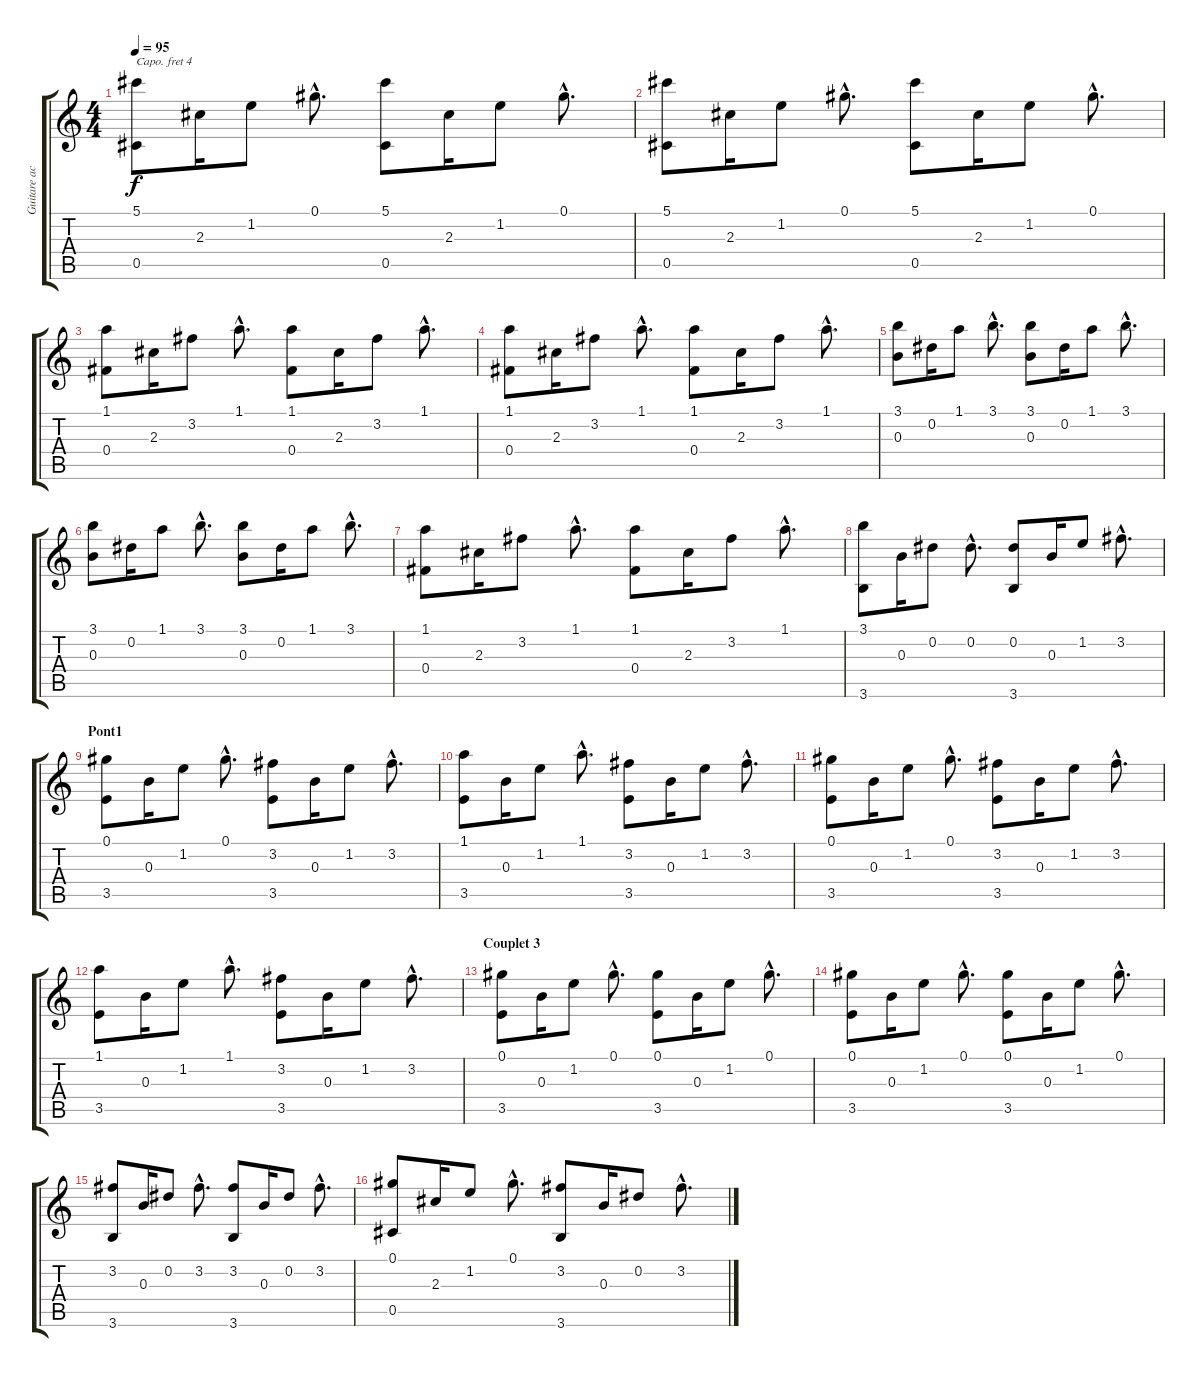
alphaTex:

\track ("Guitare acoustique1" "Guitare ac") {instrument acousticguitarnylon}
\staff {score tabs}
\capo 4
\tuning (E4 B3 G3 D3 A2 E2) {hide}
\ts (4 4)
\tempo 95
\clef g2
\ks c
(5.1 0.5).8{dy f} 2.3.16 1.2.8 0.1{hac}.8{d} (5.1 0.5).8 2.3.16 1.2.8 0.1{hac}.8{d} |
(5.1 0.5).8 2.3.16 1.2.8 0.1{hac}.8{d} (5.1 0.5).8 2.3.16 1.2.8 0.1{hac}.8{d} |
(1.1 0.4).8 2.3.16 3.2.8 1.1{hac}.8{d} (1.1 0.4).8 2.3.16 3.2.8 1.1{hac}.8{d} |
(1.1 0.4).8 2.3.16 3.2.8 1.1{hac}.8{d} (1.1 0.4).8 2.3.16 3.2.8 1.1{hac}.8{d} |
(3.1 0.3).8 0.2.16 1.1.8 3.1{hac}.8{d} (3.1 0.3).8 0.2.16 1.1.8 3.1{hac}.8{d} |
(3.1 0.3).8 0.2.16 1.1.8 3.1{hac}.8{d} (3.1 0.3).8 0.2.16 1.1.8 3.1{hac}.8{d} |
(1.1 0.4).8 2.3.16 3.2.8 1.1{hac}.8{d} (1.1 0.4).8 2.3.16 3.2.8 1.1{hac}.8{d} |
(3.1 3.6).8 0.3.16 0.2.8 0.2{hac}.8{d} (0.2 3.6).8 0.3.16 1.2.8 3.2{hac}.8{d} |
\section ("" "Pont1")
(0.1 3.5).8 0.3.16 1.2.8 0.1{hac}.8{d} (3.2 3.5).8 0.3.16 1.2.8 3.2{hac}.8{d} |
(1.1 3.5).8 0.3.16 1.2.8 1.1{hac}.8{d} (3.2 3.5).8 0.3.16 1.2.8 3.2{hac}.8{d} |
(0.1 3.5).8 0.3.16 1.2.8 0.1{hac}.8{d} (3.2 3.5).8 0.3.16 1.2.8 3.2{hac}.8{d} |
(1.1 3.5).8 0.3.16 1.2.8 1.1{hac}.8{d} (3.2 3.5).8 0.3.16 1.2.8 3.2{hac}.8{d} |
\section ("" "Couplet 3")
(0.1 3.5).8 0.3.16 1.2.8 0.1{hac}.8{d} (0.1 3.5).8 0.3.16 1.2.8 0.1{hac}.8{d} |
(0.1 3.5).8 0.3.16 1.2.8 0.1{hac}.8{d} (0.1 3.5).8 0.3.16 1.2.8 0.1{hac}.8{d} |
(3.2 3.6).8 0.3.16 0.2.8 3.2{hac}.8{d} (3.2 3.6).8 0.3.16 0.2.8 3.2{hac}.8{d} |
(0.1 0.5).8 2.3.16 1.2.8 0.1{hac}.8{d} (3.2 3.6).8 0.3.16 0.2.8 3.2{hac}.8{d}
